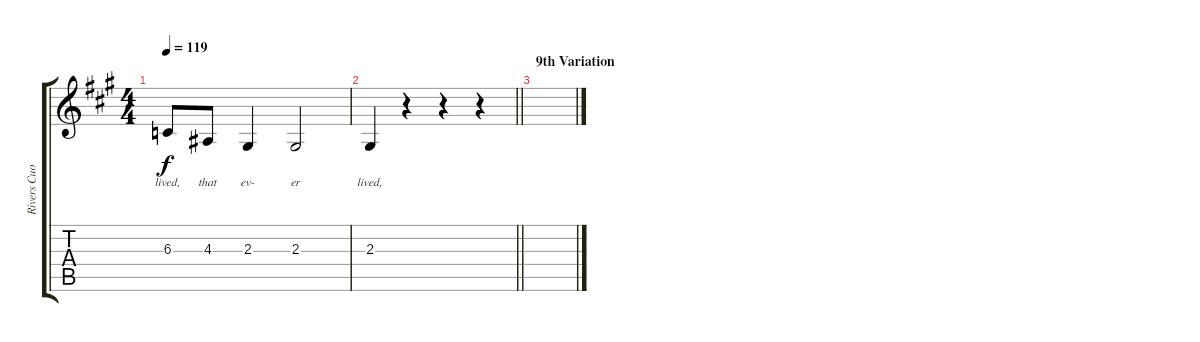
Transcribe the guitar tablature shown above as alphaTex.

\track ("Rivers Cuomo" "Rivers Cuo") {instrument lead2sawtooth bank 1}
\staff {score tabs}
\tuning (Eb4 Bb3 Gb3 Db3 Ab2 Eb2) {hide}
\ts (4 4)
\tempo 119
\clef g2
\ks a
6.3.8{lyrics (0 "lived,") lyrics (1 "") lyrics (2 "") lyrics (3 "") lyrics (4 "") dy f} 4.3.8{lyrics (0 "that") lyrics (1 "") lyrics (2 "") lyrics (3 "") lyrics (4 "")} 2.3.4{lyrics (0 "ev-") lyrics (1 "") lyrics (2 "") lyrics (3 "") lyrics (4 "")} 2.3.2{lyrics (0 "er") lyrics (1 "") lyrics (2 "") lyrics (3 "") lyrics (4 "")} |
\barLineRight lightlight
2.3.4{lyrics (0 "lived,") lyrics (1 "") lyrics (2 "") lyrics (3 "") lyrics (4 "")} r.4 r.4 r.4 |
\section ("" "9th Variation")
